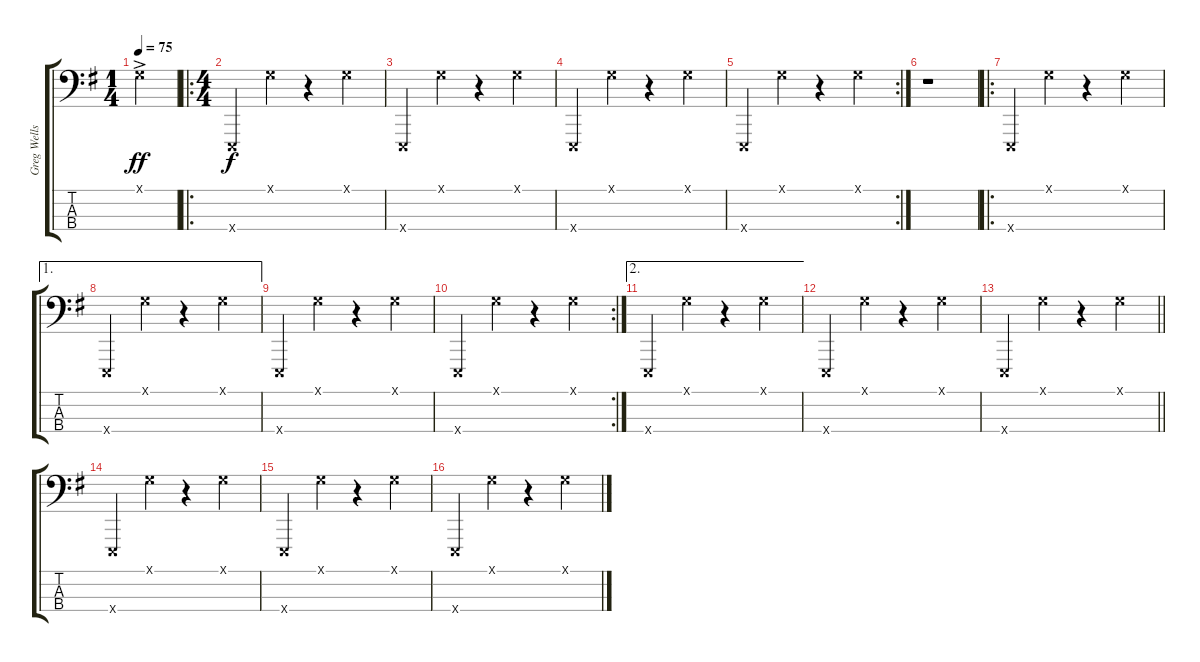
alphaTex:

\track ("Greg Wells [helped in this recording]" "Greg Wells") {instrument synthdrum}
\staff {score tabs}
\tuning (G2 D2 A1 E1) {hide}
\ts (1 4)
\tempo 75
\clef f4
\ks g
12.1{ac x}.4{dy ff instrument synthdrum} |
\ro
\ts (4 4)
0.4{x}.4{dy f} 12.1{x}.4 r.4 12.1{x}.4 |
0.4{x}.4 12.1{x}.4 r.4 12.1{x}.4 |
0.4{x}.4 12.1{x}.4 r.4 12.1{x}.4 |
\rc 2
0.4{x}.4 12.1{x}.4 r.4 12.1{x}.4 |
r.1 |
\ro
0.4{x}.4 12.1{x}.4 r.4 12.1{x}.4 |
\ae 1
0.4{x}.4 12.1{x}.4 r.4 12.1{x}.4 |
0.4{x}.4 12.1{x}.4 r.4 12.1{x}.4 |
\rc 2
0.4{x}.4 12.1{x}.4 r.4 12.1{x}.4 |
\ae 2
0.4{x}.4 12.1{x}.4 r.4 12.1{x}.4 |
0.4{x}.4 12.1{x}.4 r.4 12.1{x}.4 |
\barLineRight lightlight
0.4{x}.4 12.1{x}.4 r.4 12.1{x}.4 |
0.4{x}.4 12.1{x}.4 r.4 12.1{x}.4 |
0.4{x}.4 12.1{x}.4 r.4 12.1{x}.4 |
0.4{x}.4 12.1{x}.4 r.4 12.1{x}.4
